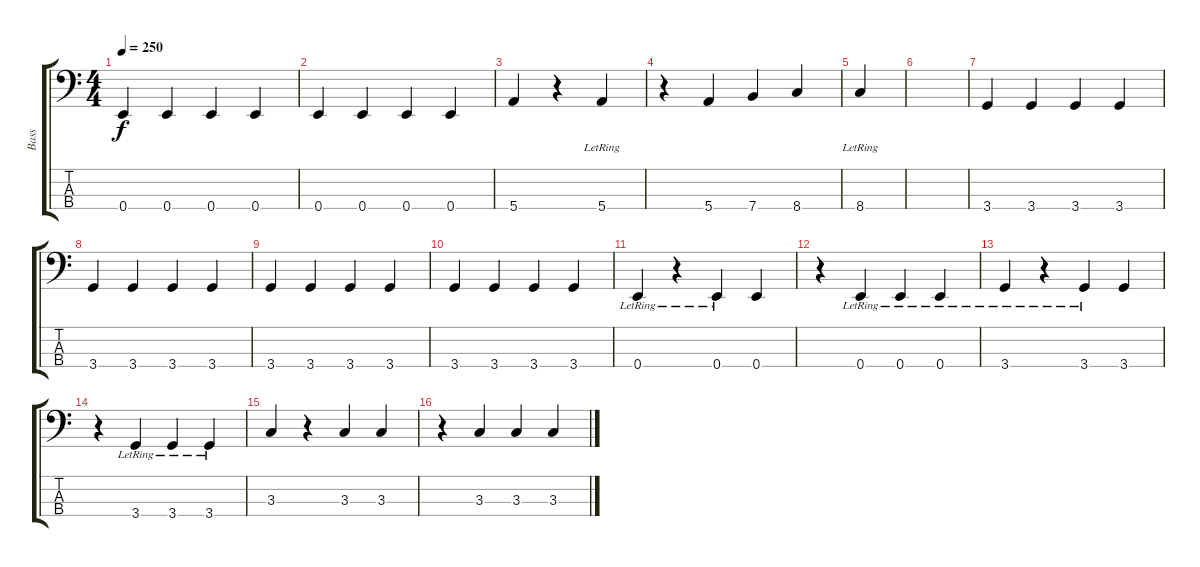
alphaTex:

\track ("Bass" "Bass") {instrument electricbassfinger}
\staff {score tabs}
\tuning (G2 D2 A1 E1) {hide}
\ts (4 4)
\tempo 250
\clef f4
\ks c
0.4.4{dy f} 0.4.4 0.4.4 0.4.4 |
0.4.4 0.4.4 0.4.4 0.4.4 |
5.4.4 r.4 5.4{lr}.4 |
r.4 5.4.4 7.4.4 8.4.4 |
8.4{lr}.4 |
|
3.4.4 3.4.4 3.4.4 3.4.4 |
3.4.4 3.4.4 3.4.4 3.4.4 |
3.4.4 3.4.4 3.4.4 3.4.4 |
3.4.4 3.4.4 3.4.4 3.4.4 |
0.4{lr}.4 r.4 0.4{lr}.4 0.4.4 |
r.4 0.4{lr}.4 0.4{lr}.4 0.4{lr}.4 |
3.4{lr}.4 r.4 3.4{lr}.4 3.4.4 |
r.4 3.4{lr}.4 3.4{lr}.4 3.4{lr}.4 |
3.3.4 r.4 3.3.4 3.3.4 |
r.4 3.3.4 3.3.4 3.3.4
